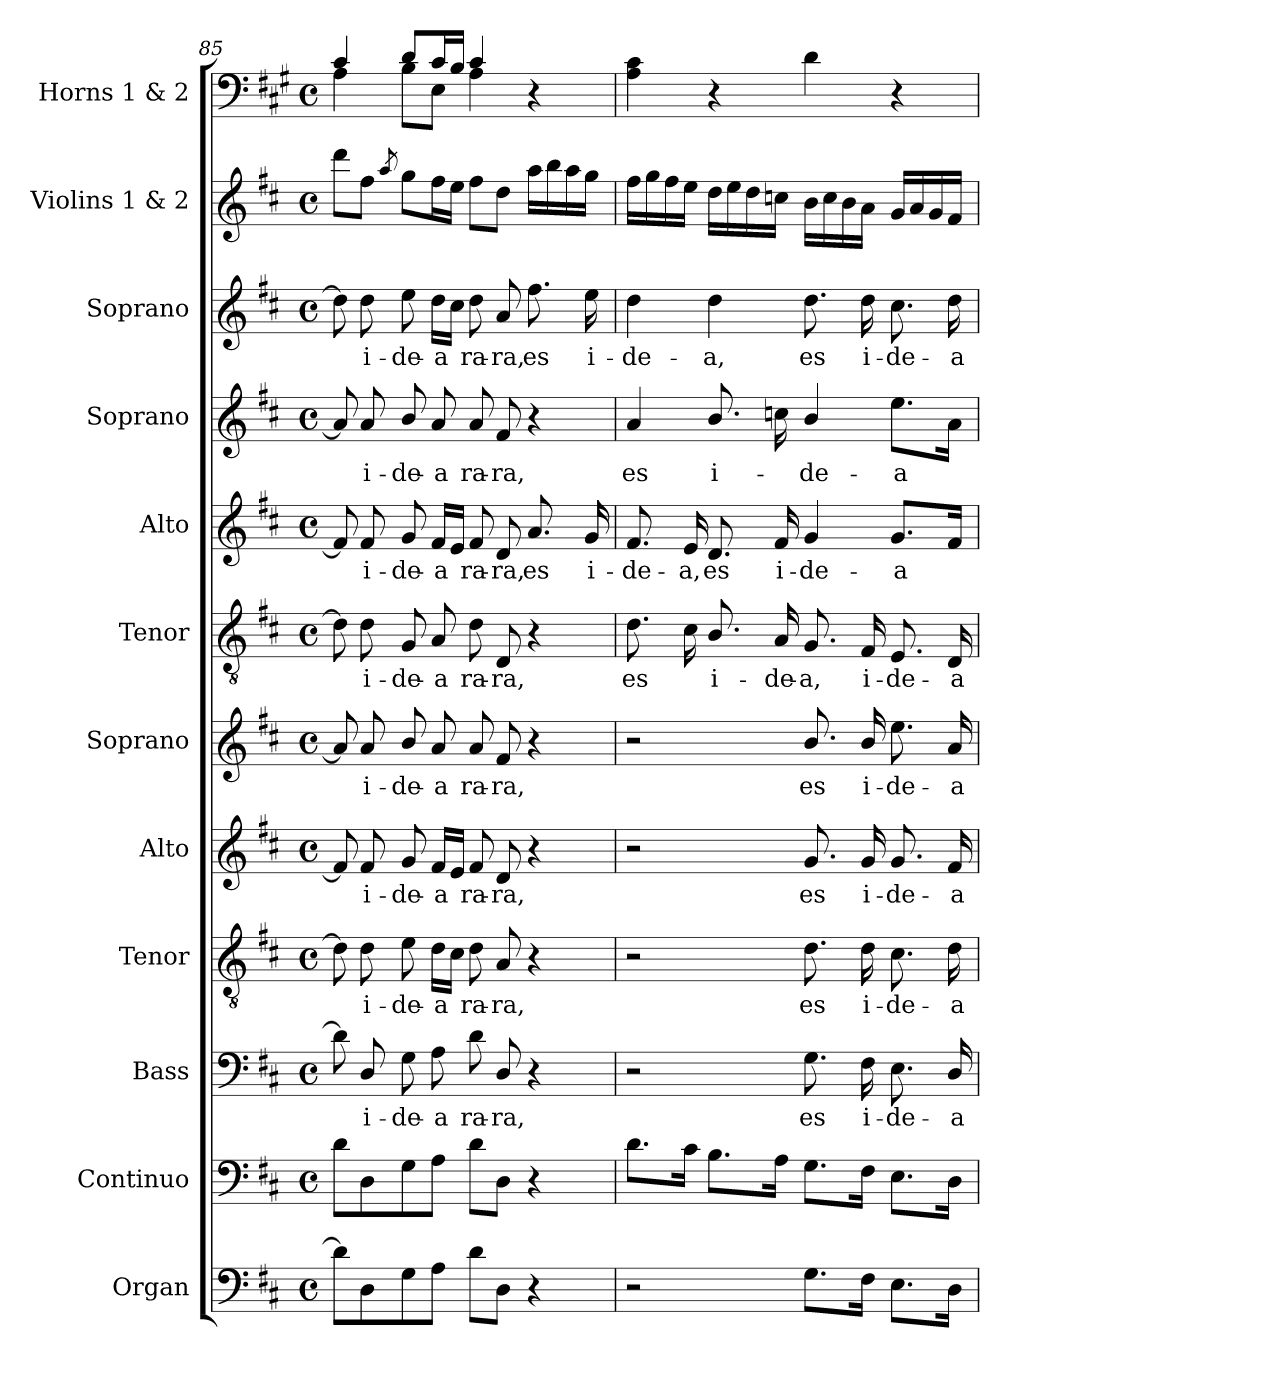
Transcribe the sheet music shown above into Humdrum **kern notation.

**kern	**kern	**kern	**text	**kern	**text	**kern	**text	**kern	**text	**kern	**text	**kern	**text	**kern	**text	**kern	**text	**kern	**kern
*part12	*part11	*part10	*part10	*part9	*part9	*part8	*part8	*part7	*part7	*part6	*part6	*part5	*part5	*part4	*part4	*part3	*part3	*part2	*part1
*staff12	*staff11	*staff10	*staff10	*staff9	*staff9	*staff8	*staff8	*staff7	*staff7	*staff6	*staff6	*staff5	*staff5	*staff4	*staff4	*staff3	*staff3	*staff2	*staff1
*I"Organ	*I"Continuo	*I"Bass	*	*I"Tenor	*	*I"Alto	*	*I"Soprano	*	*I"Tenor	*	*I"Alto	*	*I"Soprano	*	*I"Soprano	*	*I"Violins 1 & 2	*I"Horns 1 & 2
*I'Org.	*I'Cont.	*I'B.	*	*I'T.	*	*I'A.	*	*I'S.	*	*I'T.	*	*I'A.	*	*I'S.	*	*I'S.	*	*I'Vlns	*I'Hns.
*clefF4	*clefF4	*clefF4	*	*clefGv2	*	*clefG2	*	*clefG2	*	*clefGv2	*	*clefG2	*	*clefG2	*	*clefG2	*	*clefG2	*clefF4
*	*	*	*	*ITrd7c12	*	*	*	*	*	*ITrd7c12	*	*	*	*	*	*	*	*	*ITrd4c7
*k[f#c#]	*k[f#c#]	*k[f#c#]	*	*k[f#c#]	*	*k[f#c#]	*	*k[f#c#]	*	*k[f#c#]	*	*k[f#c#]	*	*k[f#c#]	*	*k[f#c#]	*	*k[f#c#]	*k[f#c#]
*D:	*D:	*D:	*	*D:	*	*D:	*	*D:	*	*D:	*	*D:	*	*D:	*	*D:	*	*D:	*D:
*M4/4	*M4/4	*M4/4	*	*M4/4	*	*M4/4	*	*M4/4	*	*M4/4	*	*M4/4	*	*M4/4	*	*M4/4	*	*M4/4	*M4/4
*met(c)	*met(c)	*met(c)	*	*met(c)	*	*met(c)	*	*met(c)	*	*met(c)	*	*met(c)	*	*met(c)	*	*met(c)	*	*met(c)	*met(c)
=85	=85	=85	=85	=85	=85	=85	=85	=85	=85	=85	=85	=85	=85	=85	=85	=85	=85	=85	=85
*	*	*	*	*	*	*	*	*	*	*	*	*	*	*	*	*	*	*	*^
8di\L]	8di\L	8di\]	.	8Di\]	.	8f#i/]	.	8ai/]	.	8Di\]	.	8f#i/]	.	8ai/]	.	8ddi\]	.	8dddi\L	4F#i/	4Di\
!	!	!	!LO:LY:b:color=#000000	!	!	!	!	!	!	!	!	!	!	!	!	!	!	!	!	!
!	!	!	!	!	!LO:LY:b:color=#000000	!	!	!	!	!	!	!	!	!	!	!	!	!	!	!
!	!	!	!	!	!	!	!LO:LY:b:color=#000000	!	!	!	!	!	!	!	!	!	!	!	!	!
!	!	!	!	!	!	!	!	!	!LO:LY:b:color=#000000	!	!	!	!	!	!	!	!	!	!	!
!	!	!	!	!	!	!	!	!	!	!	!LO:LY:b:color=#000000	!	!	!	!	!	!	!	!	!
!	!	!	!	!	!	!	!	!	!	!	!	!	!LO:LY:b:color=#000000	!	!	!	!	!	!	!
!	!	!	!	!	!	!	!	!	!	!	!	!	!	!	!LO:LY:b:color=#000000	!	!	!	!	!
!	!	!	!	!	!	!	!	!	!	!	!	!	!	!	!	!	!LO:LY:b:color=#000000	!	!	!
8Di\	8Di\	8Di/	i-	8Di\	i-	8f#i/	i-	8ai/	i-	8Di\	i-	8f#i/	i-	8ai/	i-	8ddi\	i-	8ff#i\J	.	.
.	.	.	.	.	.	.	.	.	.	.	.	.	.	.	.	.	.	8qaai/	.	.
!	!	!	!LO:LY:b:color=#000000	!	!	!	!	!	!	!	!	!	!	!	!	!	!	!	!	!
!	!	!	!	!	!LO:LY:b:color=#000000	!	!	!	!	!	!	!	!	!	!	!	!	!	!	!
!	!	!	!	!	!	!	!LO:LY:b:color=#000000	!	!	!	!	!	!	!	!	!	!	!	!	!
!	!	!	!	!	!	!	!	!	!LO:LY:b:color=#000000	!	!	!	!	!	!	!	!	!	!	!
!	!	!	!	!	!	!	!	!	!	!	!LO:LY:b:color=#000000	!	!	!	!	!	!	!	!	!
!	!	!	!	!	!	!	!	!	!	!	!	!	!LO:LY:b:color=#000000	!	!	!	!	!	!	!
!	!	!	!	!	!	!	!	!	!	!	!	!	!	!	!LO:LY:b:color=#000000	!	!	!	!	!
!	!	!	!	!	!	!	!	!	!	!	!	!	!	!	!	!	!LO:LY:b:color=#000000	!	!	!
8Gi\	8Gi\	8Gi\	-de-	8Ei\	-de-	8gi/	-de-	8bi/	-de-	8GGi/	-de-	8gi/	-de-	8bi/	-de-	8eei\	-de-	8ggi\L	8Gi/L	8Ei\L
!	!	!	!LO:LY:b:color=#000000	!	!	!	!	!	!	!	!	!	!	!	!	!	!	!	!	!
!	!	!	!	!	!LO:LY:b:color=#000000	!	!	!	!	!	!	!	!	!	!	!	!	!	!	!
!	!	!	!	!	!	!	!LO:LY:b:color=#000000	!	!	!	!	!	!	!	!	!	!	!	!	!
!	!	!	!	!	!	!	!	!	!LO:LY:b:color=#000000	!	!	!	!	!	!	!	!	!	!	!
!	!	!	!	!	!	!	!	!	!	!	!LO:LY:b:color=#000000	!	!	!	!	!	!	!	!	!
!	!	!	!	!	!	!	!	!	!	!	!	!	!LO:LY:b:color=#000000	!	!	!	!	!	!	!
!	!	!	!	!	!	!	!	!	!	!	!	!	!	!	!LO:LY:b:color=#000000	!	!	!	!	!
!	!	!	!	!	!	!	!	!	!	!	!	!	!	!	!	!	!LO:LY:b:color=#000000	!	!	!
8Ai\J	8Ai\J	8Ai\	-a	16Di\LL	-a	16f#i/LL	-a	8ai/	-a	8AAi/	-a	16f#i/LL	-a	8ai/	-a	16ddi\LL	-a	16ff#i\L	16F#i/L	8AAi\J
.	.	.	.	16C#i\JJ	.	16ei/JJ	.	.	.	.	.	16ei/JJ	.	.	.	16cc#i\JJ	.	16eei\JJ	16Ei/JJ	.
!	!	!	!LO:LY:b:color=#000000	!	!	!	!	!	!	!	!	!	!	!	!	!	!	!	!	!
!	!	!	!	!	!LO:LY:b:color=#000000	!	!	!	!	!	!	!	!	!	!	!	!	!	!	!
!	!	!	!	!	!	!	!LO:LY:b:color=#000000	!	!	!	!	!	!	!	!	!	!	!	!	!
!	!	!	!	!	!	!	!	!	!LO:LY:b:color=#000000	!	!	!	!	!	!	!	!	!	!	!
!	!	!	!	!	!	!	!	!	!	!	!LO:LY:b:color=#000000	!	!	!	!	!	!	!	!	!
!	!	!	!	!	!	!	!	!	!	!	!	!	!LO:LY:b:color=#000000	!	!	!	!	!	!	!
!	!	!	!	!	!	!	!	!	!	!	!	!	!	!	!LO:LY:b:color=#000000	!	!	!	!	!
!	!	!	!	!	!	!	!	!	!	!	!	!	!	!	!	!	!LO:LY:b:color=#000000	!	!	!
8di\L	8di\L	8di\	ra-	8Di\	ra-	8f#i/	ra-	8ai/	ra-	8Di\	ra-	8f#i/	ra-	8ai/	ra-	8ddi\	ra-	8ff#i\L	4F#i/	4Di\
!	!	!	!LO:LY:b:color=#000000	!	!	!	!	!	!	!	!	!	!	!	!	!	!	!	!	!
!	!	!	!	!	!LO:LY:b:color=#000000	!	!	!	!	!	!	!	!	!	!	!	!	!	!	!
!	!	!	!	!	!	!	!LO:LY:b:color=#000000	!	!	!	!	!	!	!	!	!	!	!	!	!
!	!	!	!	!	!	!	!	!	!LO:LY:b:color=#000000	!	!	!	!	!	!	!	!	!	!	!
!	!	!	!	!	!	!	!	!	!	!	!LO:LY:b:color=#000000	!	!	!	!	!	!	!	!	!
!	!	!	!	!	!	!	!	!	!	!	!	!	!LO:LY:b:color=#000000	!	!	!	!	!	!	!
!	!	!	!	!	!	!	!	!	!	!	!	!	!	!	!LO:LY:b:color=#000000	!	!	!	!	!
!	!	!	!	!	!	!	!	!	!	!	!	!	!	!	!	!	!LO:LY:b:color=#000000	!	!	!
8Di\J	8Di\J	8Di/	-ra,	8AAi/	-ra,	8di/	-ra,	8f#i/	-ra,	8DDi/	-ra,	8di/	-ra,	8f#i/	-ra,	8ai/	-ra,	8ddi\J	.	.
!	!	!	!	!	!	!	!	!	!	!	!	!	!LO:LY:b:color=#000000	!	!	!	!	!	!	!
!	!	!	!	!	!	!	!	!	!	!	!	!	!	!	!	!	!LO:LY:b:color=#000000	!	!	!
4r	4r	4r	.	4r	.	4r	.	4r	.	4r	.	8.ai/	es	4r	.	8.ff#i\	es	16aai\LL	4r	4ryy
.	.	.	.	.	.	.	.	.	.	.	.	.	.	.	.	.	.	16bbi\	.	.
.	.	.	.	.	.	.	.	.	.	.	.	.	.	.	.	.	.	16aai\	.	.
!	!	!	!	!	!	!	!	!	!	!	!	!	!LO:LY:b:color=#000000	!	!	!	!	!	!	!
!	!	!	!	!	!	!	!	!	!	!	!	!	!	!	!	!	!LO:LY:b:color=#000000	!	!	!
.	.	.	.	.	.	.	.	.	.	.	.	16gi/	i-	.	.	16eei\	i-	16ggi\JJ	.	.
*	*	*	*	*	*	*	*	*	*	*	*	*	*	*	*	*	*	*	*v	*v
=86	=86	=86	=86	=86	=86	=86	=86	=86	=86	=86	=86	=86	=86	=86	=86	=86	=86	=86	=86
!	!	!	!	!	!	!	!	!	!	!	!LO:LY:b:color=#000000	!	!	!	!	!	!	!	!
!	!	!	!	!	!	!	!	!	!	!	!	!	!LO:LY:b:color=#000000	!	!	!	!	!	!
!	!	!	!	!	!	!	!	!	!	!	!	!	!	!	!LO:LY:b:color=#000000	!	!	!	!
!	!	!	!	!	!	!	!	!	!	!	!	!	!	!	!	!	!LO:LY:b:color=#000000	!	!
2r	8.di\L	2r	.	2r	.	2r	.	2r	.	8.Di\	es	8.f#i/	-de-	4ai/	es	4ddi\	-de-	16ff#i\LL	4Di\ 4F#i
.	.	.	.	.	.	.	.	.	.	.	.	.	.	.	.	.	.	16ggi\	.
.	.	.	.	.	.	.	.	.	.	.	.	.	.	.	.	.	.	16ff#i\	.
!	!	!	!	!	!	!	!	!	!	!	!	!	!LO:LY:b:color=#000000	!	!	!	!	!	!
.	16c#i\Jk	.	.	.	.	.	.	.	.	16C#i\	.	16ei/	-a,	.	.	.	.	16eei\JJ	.
!	!	!	!	!	!	!	!	!	!	!	!LO:LY:b:color=#000000	!	!	!	!	!	!	!	!
!	!	!	!	!	!	!	!	!	!	!	!	!	!LO:LY:b:color=#000000	!	!	!	!	!	!
!	!	!	!	!	!	!	!	!	!	!	!	!	!	!	!LO:LY:b:color=#000000	!	!	!	!
!	!	!	!	!	!	!	!	!	!	!	!	!	!	!	!	!	!LO:LY:b:color=#000000	!	!
.	8.Bi\L	.	.	.	.	.	.	.	.	8.BBi/	i-	8.di/	es	8.bi/	i-	4ddi\	-a,	16ddi\LL	4r
.	.	.	.	.	.	.	.	.	.	.	.	.	.	.	.	.	.	16eei\	.
.	.	.	.	.	.	.	.	.	.	.	.	.	.	.	.	.	.	16ddi\	.
!	!	!	!	!	!	!	!	!	!	!	!LO:LY:b:color=#000000	!	!	!	!	!	!	!	!
!	!	!	!	!	!	!	!	!	!	!	!	!	!LO:LY:b:color=#000000	!	!	!	!	!	!
.	16Ai\Jk	.	.	.	.	.	.	.	.	16AAi/	-de-	16f#i/	i-	16ccni\	.	.	.	16ccni\JJ	.
!	!	!	!LO:LY:b:color=#000000	!	!	!	!	!	!	!	!	!	!	!	!	!	!	!	!
!	!	!	!	!	!LO:LY:b:color=#000000	!	!	!	!	!	!	!	!	!	!	!	!	!	!
!	!	!	!	!	!	!	!LO:LY:b:color=#000000	!	!	!	!	!	!	!	!	!	!	!	!
!	!	!	!	!	!	!	!	!	!LO:LY:b:color=#000000	!	!	!	!	!	!	!	!	!	!
!	!	!	!	!	!	!	!	!	!	!	!LO:LY:b:color=#000000	!	!	!	!	!	!	!	!
!	!	!	!	!	!	!	!	!	!	!	!	!	!LO:LY:b:color=#000000	!	!	!	!	!	!
!	!	!	!	!	!	!	!	!	!	!	!	!	!	!	!LO:LY:b:color=#000000	!	!	!	!
!	!	!	!	!	!	!	!	!	!	!	!	!	!	!	!	!	!LO:LY:b:color=#000000	!	!
8.Gi\L	8.Gi\L	8.Gi\	es	8.Di\	es	8.gi/	es	8.bi/	es	8.GGi/	-a,	4gi/	-de-	4bi/	-de-	8.ddi\	es	16bi\LL	4Gi\
.	.	.	.	.	.	.	.	.	.	.	.	.	.	.	.	.	.	16cci\	.
.	.	.	.	.	.	.	.	.	.	.	.	.	.	.	.	.	.	16bi\	.
!	!	!	!LO:LY:b:color=#000000	!	!	!	!	!	!	!	!	!	!	!	!	!	!	!	!
!	!	!	!	!	!LO:LY:b:color=#000000	!	!	!	!	!	!	!	!	!	!	!	!	!	!
!	!	!	!	!	!	!	!LO:LY:b:color=#000000	!	!	!	!	!	!	!	!	!	!	!	!
!	!	!	!	!	!	!	!	!	!LO:LY:b:color=#000000	!	!	!	!	!	!	!	!	!	!
!	!	!	!	!	!	!	!	!	!	!	!LO:LY:b:color=#000000	!	!	!	!	!	!	!	!
!	!	!	!	!	!	!	!	!	!	!	!	!	!	!	!	!	!LO:LY:b:color=#000000	!	!
16F#i\Jk	16F#i\Jk	16F#i\	i-	16Di\	i-	16gi/	i-	16bi/	i-	16FF#i/	i-	.	.	.	.	16ddi\	i-	16ai\JJ	.
!	!	!	!LO:LY:b:color=#000000	!	!	!	!	!	!	!	!	!	!	!	!	!	!	!	!
!	!	!	!	!	!LO:LY:b:color=#000000	!	!	!	!	!	!	!	!	!	!	!	!	!	!
!	!	!	!	!	!	!	!LO:LY:b:color=#000000	!	!	!	!	!	!	!	!	!	!	!	!
!	!	!	!	!	!	!	!	!	!LO:LY:b:color=#000000	!	!	!	!	!	!	!	!	!	!
!	!	!	!	!	!	!	!	!	!	!	!LO:LY:b:color=#000000	!	!	!	!	!	!	!	!
!	!	!	!	!	!	!	!	!	!	!	!	!	!LO:LY:b:color=#000000	!	!	!	!	!	!
!	!	!	!	!	!	!	!	!	!	!	!	!	!	!	!LO:LY:b:color=#000000	!	!	!	!
!	!	!	!	!	!	!	!	!	!	!	!	!	!	!	!	!	!LO:LY:b:color=#000000	!	!
8.Ei\L	8.Ei\L	8.Ei\	-de-	8.C#i\	-de-	8.gi/	-de-	8.eei\	-de-	8.EEi/	-de-	8.gi/L	-a	8.eei\L	-a	8.cc#i\	-de-	16gi/LL	4r
.	.	.	.	.	.	.	.	.	.	.	.	.	.	.	.	.	.	16ai/	.
.	.	.	.	.	.	.	.	.	.	.	.	.	.	.	.	.	.	16gi/	.
!	!	!	!LO:LY:b:color=#000000	!	!	!	!	!	!	!	!	!	!	!	!	!	!	!	!
!	!	!	!	!	!LO:LY:b:color=#000000	!	!	!	!	!	!	!	!	!	!	!	!	!	!
!	!	!	!	!	!	!	!LO:LY:b:color=#000000	!	!	!	!	!	!	!	!	!	!	!	!
!	!	!	!	!	!	!	!	!	!LO:LY:b:color=#000000	!	!	!	!	!	!	!	!	!	!
!	!	!	!	!	!	!	!	!	!	!	!LO:LY:b:color=#000000	!	!	!	!	!	!	!	!
!	!	!	!	!	!	!	!	!	!	!	!	!	!	!	!	!	!LO:LY:b:color=#000000	!	!
16Di\Jk	16Di\Jk	16Di/	-a	16Di\	-a	16f#i/	-a	16ai/	-a	16DDi/	-a	16f#i/Jk	.	16ai\Jk	.	16ddi\	-a	16f#i/JJ	.
=	=	=	=	=	=	=	=	=	=	=	=	=	=	=	=	=	=	=	=
*-	*-	*-	*-	*-	*-	*-	*-	*-	*-	*-	*-	*-	*-	*-	*-	*-	*-	*-	*-
